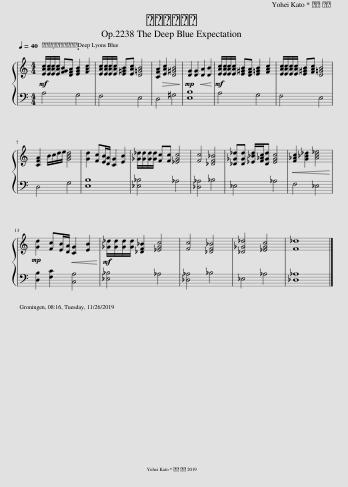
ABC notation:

X:1
%%score { 1 | 2 }
L:1/8
Q:1/4=40
M:4/4
I:linebreak $
K:C
V:1 treble
V:2 bass
V:1
!mf! [EAc]/[EAc]/[EAc]/[EAc]/ [FGB][DFA] [EGB]2 [FAc]2 | [EAc]/[EAc]/[EAc]/[EAc]/ [E^GB][EAc] [D=GB]4 | [CFA]2!>(! [EAc]2 [D^GB]4!>)! |!mp! [DG]2 [DG]2!<(! [DA]2 [DB]2!<)! |!mf! [EAc]/[EAc]/[EAc]/[EAc]/ [E^GB][DFA] [E=GB]2 [FAc]2 | %5
 [EAc]/[EAc]/[EAc]/[EAc]/ [E^GB][FAc] [D=GB]4 |$ [CFA]2 B/c/d/e/ [GBd]4 | [Gd]2 [Fc][EB]/[DA]/ [CG]2 [EB]2 | [_G_d]/[Gd]/[Gd]/[Gd]/ [Fc][Fc] [_EGc]4 | [Fc]4 [_DF_B]4 | %10
 [_D_G_d][DGd] [_E_Bd]/[F_Ac]/[DGd] [EGc]4 |!<(! [F_Ac]2 [G_B_d]2 [Ac_e]4!<)! |$!mp! [Gd]2 [Fc][EB]/[DA]/!<(! [CG]2 [EB]2!<)! |!mf! [_G_d]/[Gd]/[Gd]/[Gd]/ [_DF_B]2 [_EGc]4 | [Fc]4 [_DF_B]4 | %15
 [_D_G_d]4 [_EGc]4 | [F_d]8 |] %17
V:2
 A,4 G,4 | F,4 E,4 | D,4 ^G,4 | [E,B,]8 | A,4 G,4 | %5
 F,4 E,4 |$ D,4 G,4 | [E,B,]8 | [_E,_B,]4 _A,4 | [_D,_A,]4 _B,4 | %10
 _E,4 _A,4 | F,4 _E,4 |$ [D,B,]2 [F,C]2 [C,A,]4 | [_E,_B,]4 _A,4 | [_D,_A,]4 _B,4 | %15
 _E,4 _A,4 | [_D,_A,]8 |] %17
